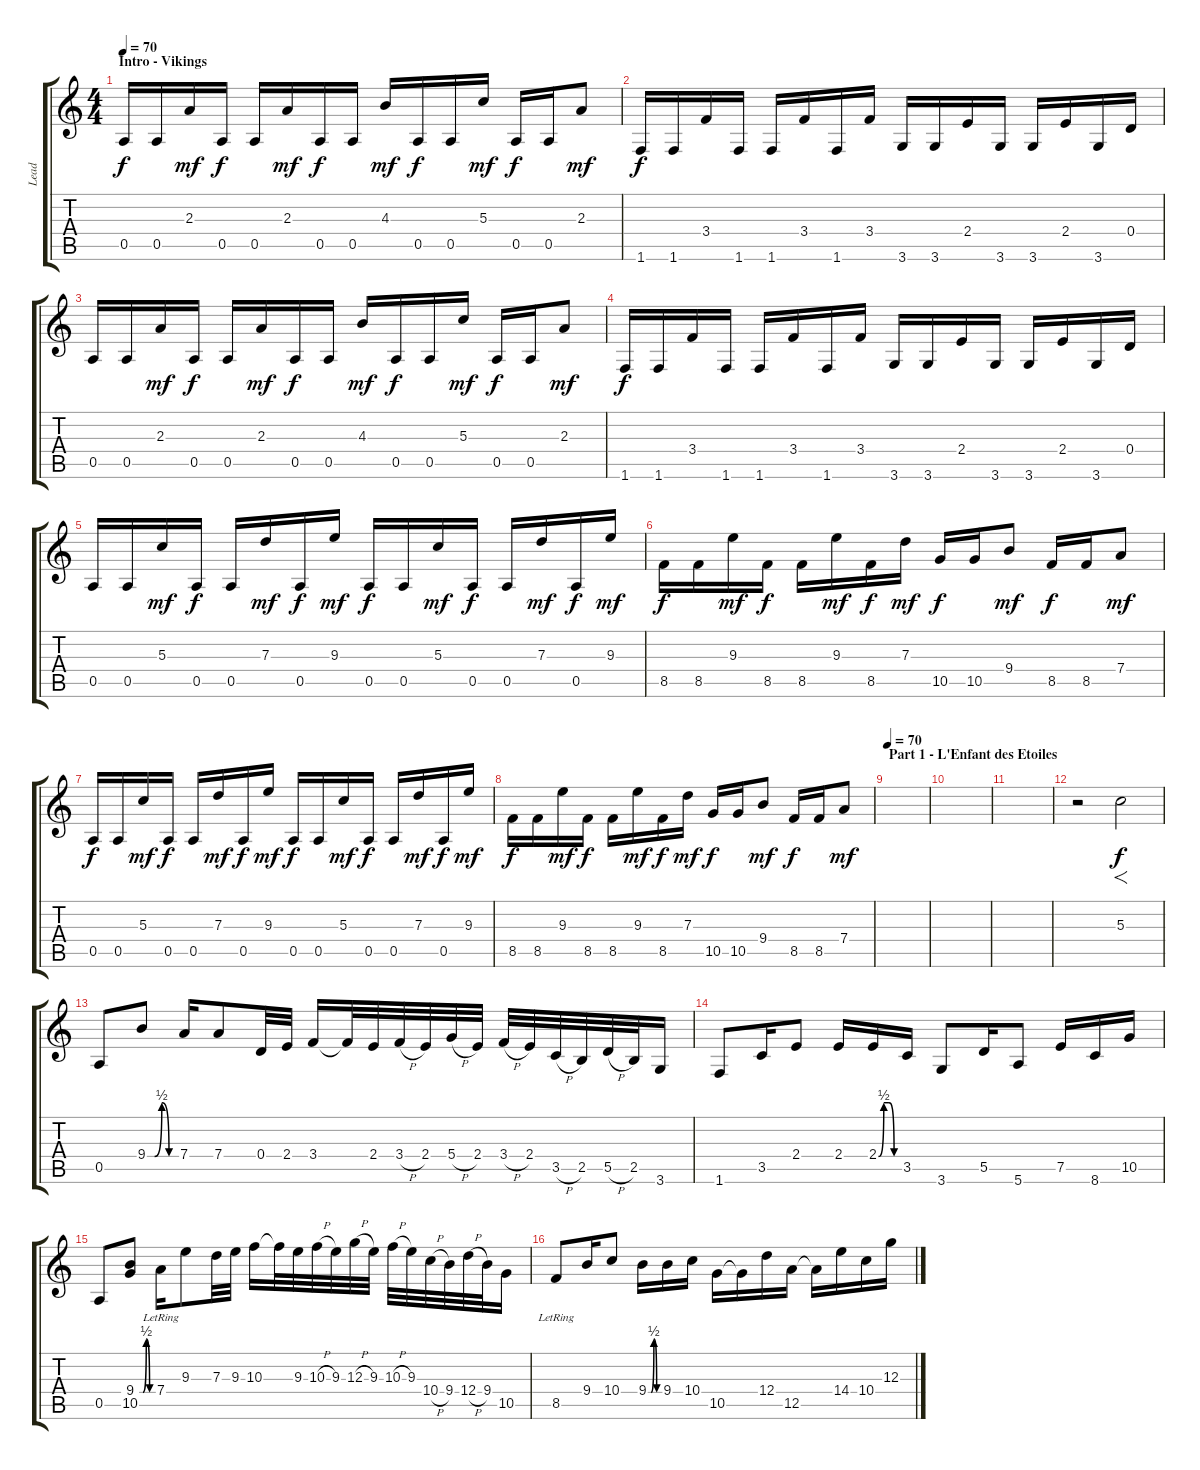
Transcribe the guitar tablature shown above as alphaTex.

\track ("Lead" "Lead") {instrument distortionguitar}
\staff {score tabs}
\tuning (E4 B3 G3 D3 A2 E2) {hide}
\ts (4 4)
\section ("" "Intro - Vikings")
\tempo 70
\tempo 110
\tempo 70
\clef g2
\ks c
0.5.16{dy f instrument distortionguitar} 0.5.16 2.3.16{dy mf} 0.5.16{dy f} 0.5.16 2.3.16{dy mf} 0.5.16{dy f} 0.5.16 4.3.16{dy mf} 0.5.16{dy f} 0.5.16 5.3.16{dy mf} 0.5.16{dy f} 0.5.16 2.3.8{dy mf} |
1.6.16{dy f} 1.6.16 3.4.16 1.6.16 1.6.16 3.4.16 1.6.16 3.4.16 3.6.16 3.6.16 2.4.16 3.6.16 3.6.16 2.4.16 3.6.16 0.4.16 |
0.5.16 0.5.16 2.3.16{dy mf} 0.5.16{dy f} 0.5.16 2.3.16{dy mf} 0.5.16{dy f} 0.5.16 4.3.16{dy mf} 0.5.16{dy f} 0.5.16 5.3.16{dy mf} 0.5.16{dy f} 0.5.16 2.3.8{dy mf} |
1.6.16{dy f} 1.6.16 3.4.16 1.6.16 1.6.16 3.4.16 1.6.16 3.4.16 3.6.16 3.6.16 2.4.16 3.6.16 3.6.16 2.4.16 3.6.16 0.4.16 |
0.5.16 0.5.16 5.3.16{dy mf} 0.5.16{dy f} 0.5.16 7.3.16{dy mf} 0.5.16{dy f} 9.3.16{dy mf} 0.5.16{dy f} 0.5.16 5.3.16{dy mf} 0.5.16{dy f} 0.5.16 7.3.16{dy mf} 0.5.16{dy f} 9.3.16{dy mf} |
8.5.16{dy f} 8.5.16 9.3.16{dy mf} 8.5.16{dy f} 8.5.16 9.3.16{dy mf} 8.5.16{dy f} 7.3.16{dy mf} 10.5.16{dy f} 10.5.16 9.4.8{dy mf} 8.5.16{dy f} 8.5.16 7.4.8{dy mf} |
0.5.16{dy f} 0.5.16 5.3.16{dy mf} 0.5.16{dy f} 0.5.16 7.3.16{dy mf} 0.5.16{dy f} 9.3.16{dy mf} 0.5.16{dy f} 0.5.16 5.3.16{dy mf} 0.5.16{dy f} 0.5.16 7.3.16{dy mf} 0.5.16{dy f} 9.3.16{dy mf} |
8.5.16{dy f} 8.5.16 9.3.16{dy mf} 8.5.16{dy f} 8.5.16 9.3.16{dy mf} 8.5.16{dy f} 7.3.16{dy mf} 10.5.16{dy f} 10.5.16 9.4.8{dy mf} 8.5.16{dy f} 8.5.16 7.4.8{dy mf} |
\section ("" "Part 1 - L'Enfant des Etoiles")
\tempo 70
|
|
|
r.2{volume 13} 5.3.2{f dy f} |
0.5.8 9.4{be (custom 0 0 15 0 30 2 45 0 60 0)}.8 7.4.16 7.4.8 0.4.32 2.4.32 3.4.16 3.4{t}.32 2.4.32 3.4{h}.32 2.4.32 5.4{h}.32 2.4.32 3.4{h}.32 2.4.32 3.5{h}.32 2.5.32 5.5{h}.32 2.5.32 3.6.16 |
1.6.8 3.5.16 2.4.8 2.4.16 2.4{be (custom 0 0 15 2 30 2 45 0 60 0)}.16 3.5.16 3.6.8 5.5.16 5.6.8 7.5.16 8.6.16 10.5.16 |
0.5.8 (9.4{be (custom 0 0 15 0 30 2 45 0 60 0)} 10.5).8 7.4{lr}.16 9.3.8 7.3.32 9.3.32 10.3.16 10.3{t}.32 9.3.32 10.3{h}.32 9.3.32 12.3{h}.32 9.3.32 10.3{h}.32 9.3.32 10.4{h}.32 9.4.32 12.4{h}.32 9.4.32 10.5.16 |
8.5{lr}.8 9.4.16 10.4.8 9.4{be (custom 0 0 15 0 30 2 45 0 60 0)}.16 9.4.16 10.4.16 10.5.16 10.5{t}.16 12.4.16 12.5.16 12.5{t}.16 14.4.16 10.4.16 12.3.16
